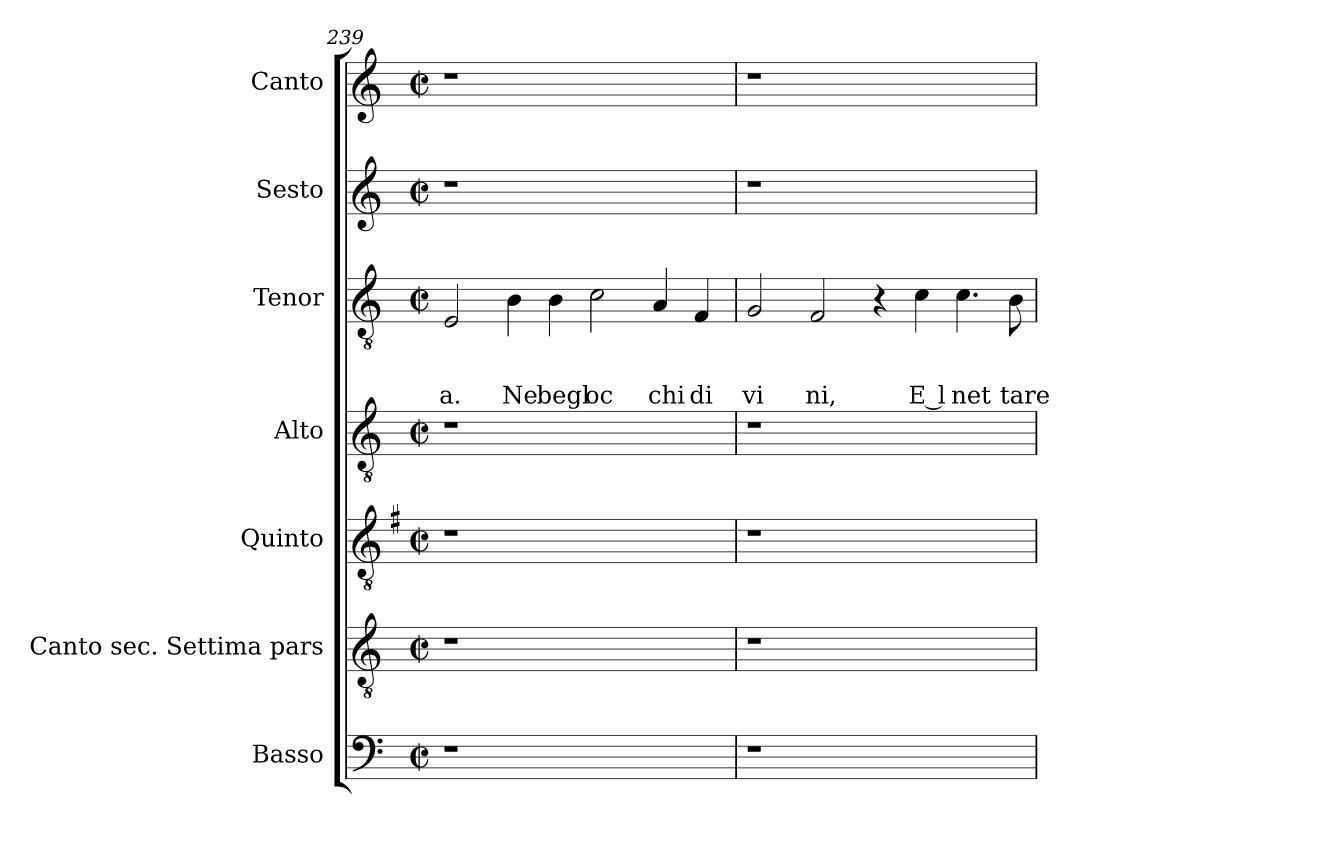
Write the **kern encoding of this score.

**kern	**kern	**kern	**kern	**kern	**text	**text	**text	**kern	**kern
*part7	*part6	*part5	*part4	*part3	*part3	*part3	*part3	*part2	*part1
*staff7	*staff6	*staff5	*staff4	*staff3	*staff3	*staff3	*staff3	*staff2	*staff1
*I"Basso	*I"Canto sec. Settima pars	*I"Quinto	*I"Alto	*I"Tenor	*	*	*	*I"Sesto	*I"Canto
*	*	*I'Quinto	*I'Alto	*I'Tenor	*	*	*	*I'Sesto	*I'Canto
*clefF4	*clefGv2	*clefGv2	*clefGv2	*clefGv2	*	*	*	*clefG2	*clefG2
*k[]	*k[]	*k[f#]	*k[]	*k[]	*	*	*	*k[]	*k[]
*C:	*C:	*G:	*C:	*C:	*	*	*	*C:	*C:
*M2/2	*M2/2	*M2/2	*M2/2	*M2/2	*	*	*	*M2/2	*M2/2
*met(c|)	*met(c|)	*met(c|)	*met(c|)	*met(c|)	*	*	*	*met(c|)	*met(c|)
=239	=239	=239	=239	=239	=239	=239	=239	=239	=239
!	!	!	!	!	!	!	!LO:LY:b	!	!
1r	1r	1r	1r	2E/	.	.	a.	1r	1r
!	!	!	!	!	!	!	!LO:LY:b	!	!
.	.	.	.	4B\	.	.	Ne	.	.
!	!	!	!	!	!	!	!LO:LY:b	!	!
.	.	.	.	4B\	.	.	begl	.	.
!	!	!	!	!	!	!	!LO:LY:b	!	!
1ryy	1ryy	1ryy	1ryy	2c\	.	.	oc	1ryy	1ryy
!	!	!	!	!	!	!	!LO:LY:b	!	!
.	.	.	.	4A/	.	.	chi	.	.
!	!	!	!	!	!	!	!LO:LY:b	!	!
.	.	.	.	4F/	.	.	di	.	.
!!LO:LB:g=z
=240	=240	=240	=240	=240	=240	=240	=240	=240	=240
!	!	!	!	!	!	!	!LO:LY:b	!	!
1r	1r	1r	1r	2G/	.	.	vi	1r	1r
!	!	!	!	!	!	!	!LO:LY:b	!	!
.	.	.	.	2F/	.	.	ni,	.	.
1ryy	1ryy	1ryy	1ryy	4r	.	.	.	1ryy	1ryy
!	!	!	!	!	!	!	!LO:LY:b:rj	!	!
.	.	.	.	4c\	.	.	E l	.	.
!	!	!	!	!	!	!	!LO:LY:b	!	!
.	.	.	.	4.c\	.	.	net	.	.
!	!	!	!	!	!	!	!LO:LY:b	!	!
.	.	.	.	8B\	.	.	tare	.	.
=	=	=	=	=	=	=	=	=	=
*-	*-	*-	*-	*-	*-	*-	*-	*-	*-
